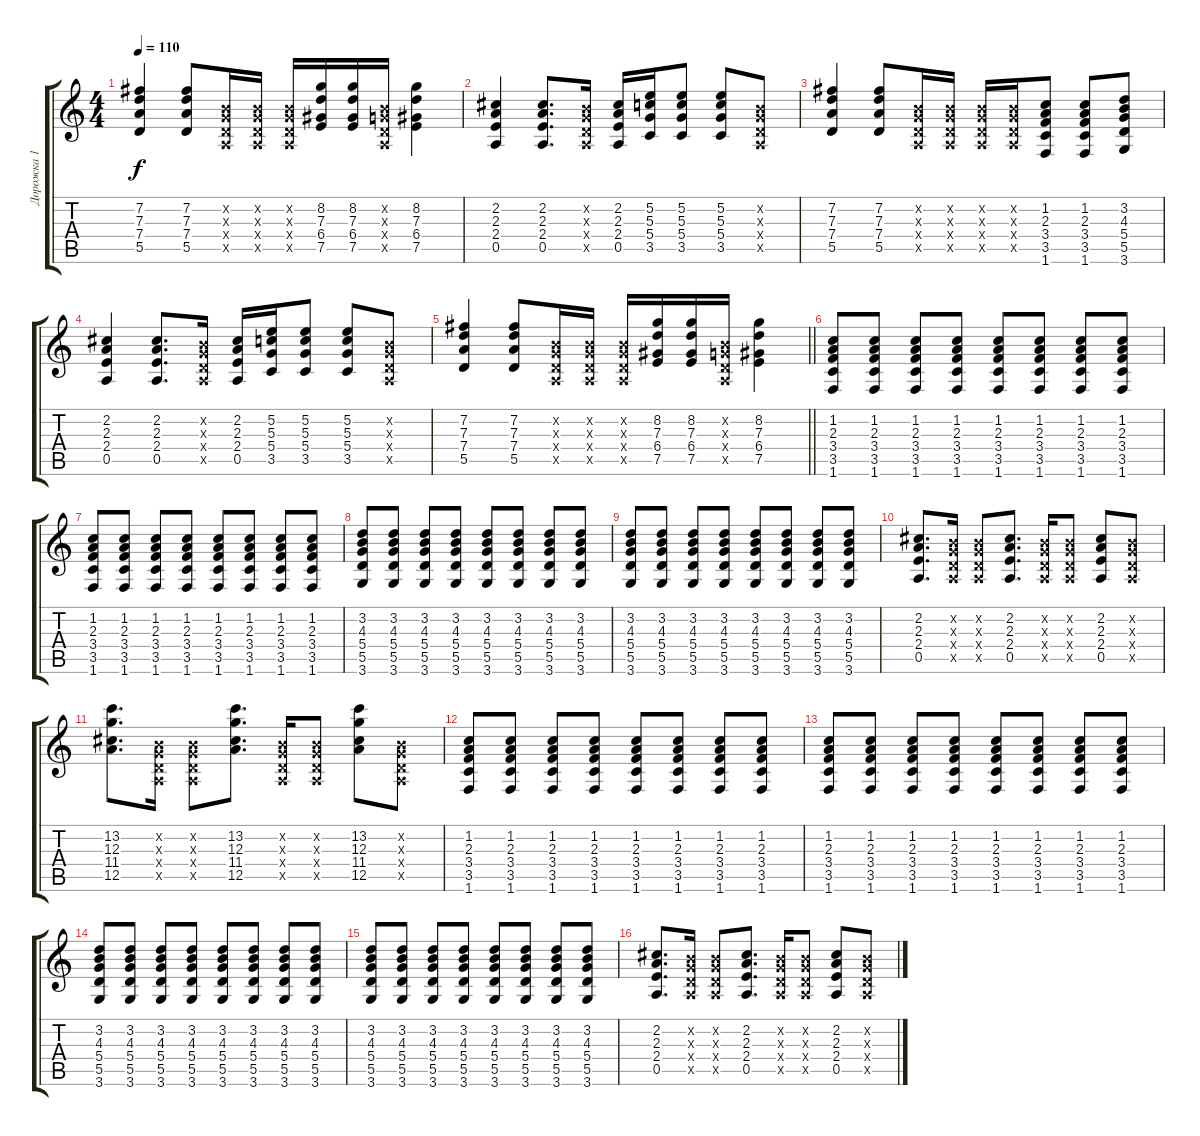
\track ("Дорожка 1" "Дорожка 1") {instrument electricguitarjazz}
\staff {score tabs}
\tuning (E4 B3 G3 D3 A2 E2) {hide}
\ts (4 4)
\tempo 110
\clef g2
\ks c
(7.2 7.3 7.4 5.5).4{dy f} (7.2 7.3 7.4 5.5).8 (0.2{x} 0.3{x} 0.4{x} 0.5{x}).16 (0.2{x} 0.3{x} 0.4{x} 0.5{x}).16 (0.2{x} 0.3{x} 0.4{x} 0.5{x}).16 (8.2 7.3 6.4 7.5).16 (8.2 7.3 6.4 7.5).16 (0.2{x} 0.3{x} 0.4{x} 0.5{x}).16 (8.2 7.3 6.4 7.5).4 |
(2.2 2.3 2.4 0.5).4 (2.2 2.3 2.4 0.5).8{d} (0.2{x} 0.3{x} 0.4{x} 0.5{x}).16 (2.2 2.3 2.4 0.5).16 (5.2 5.3 5.4 3.5).16 (5.2 5.3 5.4 3.5).8 (5.2 5.3 5.4 3.5).8 (0.2{x} 0.3{x} 0.4{x} 0.5{x}).8 |
(7.2 7.3 7.4 5.5).4 (7.2 7.3 7.4 5.5).8 (0.2{x} 0.3{x} 0.4{x} 0.5{x}).16 (0.2{x} 0.3{x} 0.4{x} 0.5{x}).16 (0.2{x} 0.3{x} 0.4{x} 0.5{x}).16 (0.2{x} 0.3{x} 0.4{x} 0.5{x}).16 (1.2 2.3 3.4 3.5 1.6).8 (1.2 2.3 3.4 3.5 1.6).8 (3.2 4.3 5.4 5.5 3.6).8 |
(2.2 2.3 2.4 0.5).4 (2.2 2.3 2.4 0.5).8{d} (0.2{x} 0.3{x} 0.4{x} 0.5{x}).16 (2.2 2.3 2.4 0.5).16 (5.2 5.3 5.4 3.5).16 (5.2 5.3 5.4 3.5).8 (5.2 5.3 5.4 3.5).8 (0.2{x} 0.3{x} 0.4{x} 0.5{x}).8 |
\barLineRight lightlight
(7.2 7.3 7.4 5.5).4 (7.2 7.3 7.4 5.5).8 (0.2{x} 0.3{x} 0.4{x} 0.5{x}).16 (0.2{x} 0.3{x} 0.4{x} 0.5{x}).16 (0.2{x} 0.3{x} 0.4{x} 0.5{x}).16 (8.2 7.3 6.4 7.5).16 (8.2 7.3 6.4 7.5).16 (0.2{x} 0.3{x} 0.4{x} 0.5{x}).16 (8.2 7.3 6.4 7.5).4 |
(1.2 2.3 3.4 3.5 1.6).8 (1.2 2.3 3.4 3.5 1.6).8 (1.2 2.3 3.4 3.5 1.6).8 (1.2 2.3 3.4 3.5 1.6).8 (1.2 2.3 3.4 3.5 1.6).8 (1.2 2.3 3.4 3.5 1.6).8 (1.2 2.3 3.4 3.5 1.6).8 (1.2 2.3 3.4 3.5 1.6).8 |
(1.2 2.3 3.4 3.5 1.6).8 (1.2 2.3 3.4 3.5 1.6).8 (1.2 2.3 3.4 3.5 1.6).8 (1.2 2.3 3.4 3.5 1.6).8 (1.2 2.3 3.4 3.5 1.6).8 (1.2 2.3 3.4 3.5 1.6).8 (1.2 2.3 3.4 3.5 1.6).8 (1.2 2.3 3.4 3.5 1.6).8 |
(3.2 4.3 5.4 5.5 3.6).8 (3.2 4.3 5.4 5.5 3.6).8 (3.2 4.3 5.4 5.5 3.6).8 (3.2 4.3 5.4 5.5 3.6).8 (3.2 4.3 5.4 5.5 3.6).8 (3.2 4.3 5.4 5.5 3.6).8 (3.2 4.3 5.4 5.5 3.6).8 (3.2 4.3 5.4 5.5 3.6).8 |
(3.2 4.3 5.4 5.5 3.6).8 (3.2 4.3 5.4 5.5 3.6).8 (3.2 4.3 5.4 5.5 3.6).8 (3.2 4.3 5.4 5.5 3.6).8 (3.2 4.3 5.4 5.5 3.6).8 (3.2 4.3 5.4 5.5 3.6).8 (3.2 4.3 5.4 5.5 3.6).8 (3.2 4.3 5.4 5.5 3.6).8 |
(2.2 2.3 2.4 0.5).8{d} (0.2{x} 0.3{x} 0.4{x} 0.5{x}).16 (0.2{x} 0.3{x} 0.4{x} 0.5{x}).8 (2.2 2.3 2.4 0.5).8{d} (0.2{x} 0.3{x} 0.4{x} 0.5{x}).16 (0.2{x} 0.3{x} 0.4{x} 0.5{x}).8 (2.2 2.3 2.4 0.5).8 (0.2{x} 0.3{x} 0.4{x} 0.5{x}).8 |
(13.2 12.3 11.4 12.5).8{d} (0.2{x} 0.3{x} 0.4{x} 0.5{x}).16 (0.2{x} 0.3{x} 0.4{x} 0.5{x}).8 (13.2 12.3 11.4 12.5).8{d} (0.2{x} 0.3{x} 0.4{x} 0.5{x}).16 (0.2{x} 0.3{x} 0.4{x} 0.5{x}).8 (13.2 12.3 11.4 12.5).8 (0.2{x} 0.3{x} 0.4{x} 0.5{x}).8 |
(1.2 2.3 3.4 3.5 1.6).8 (1.2 2.3 3.4 3.5 1.6).8 (1.2 2.3 3.4 3.5 1.6).8 (1.2 2.3 3.4 3.5 1.6).8 (1.2 2.3 3.4 3.5 1.6).8 (1.2 2.3 3.4 3.5 1.6).8 (1.2 2.3 3.4 3.5 1.6).8 (1.2 2.3 3.4 3.5 1.6).8 |
(1.2 2.3 3.4 3.5 1.6).8 (1.2 2.3 3.4 3.5 1.6).8 (1.2 2.3 3.4 3.5 1.6).8 (1.2 2.3 3.4 3.5 1.6).8 (1.2 2.3 3.4 3.5 1.6).8 (1.2 2.3 3.4 3.5 1.6).8 (1.2 2.3 3.4 3.5 1.6).8 (1.2 2.3 3.4 3.5 1.6).8 |
(3.2 4.3 5.4 5.5 3.6).8 (3.2 4.3 5.4 5.5 3.6).8 (3.2 4.3 5.4 5.5 3.6).8 (3.2 4.3 5.4 5.5 3.6).8 (3.2 4.3 5.4 5.5 3.6).8 (3.2 4.3 5.4 5.5 3.6).8 (3.2 4.3 5.4 5.5 3.6).8 (3.2 4.3 5.4 5.5 3.6).8 |
(3.2 4.3 5.4 5.5 3.6).8 (3.2 4.3 5.4 5.5 3.6).8 (3.2 4.3 5.4 5.5 3.6).8 (3.2 4.3 5.4 5.5 3.6).8 (3.2 4.3 5.4 5.5 3.6).8 (3.2 4.3 5.4 5.5 3.6).8 (3.2 4.3 5.4 5.5 3.6).8 (3.2 4.3 5.4 5.5 3.6).8 |
(2.2 2.3 2.4 0.5).8{d} (0.2{x} 0.3{x} 0.4{x} 0.5{x}).16 (0.2{x} 0.3{x} 0.4{x} 0.5{x}).8 (2.2 2.3 2.4 0.5).8{d} (0.2{x} 0.3{x} 0.4{x} 0.5{x}).16 (0.2{x} 0.3{x} 0.4{x} 0.5{x}).8 (2.2 2.3 2.4 0.5).8 (0.2{x} 0.3{x} 0.4{x} 0.5{x}).8
